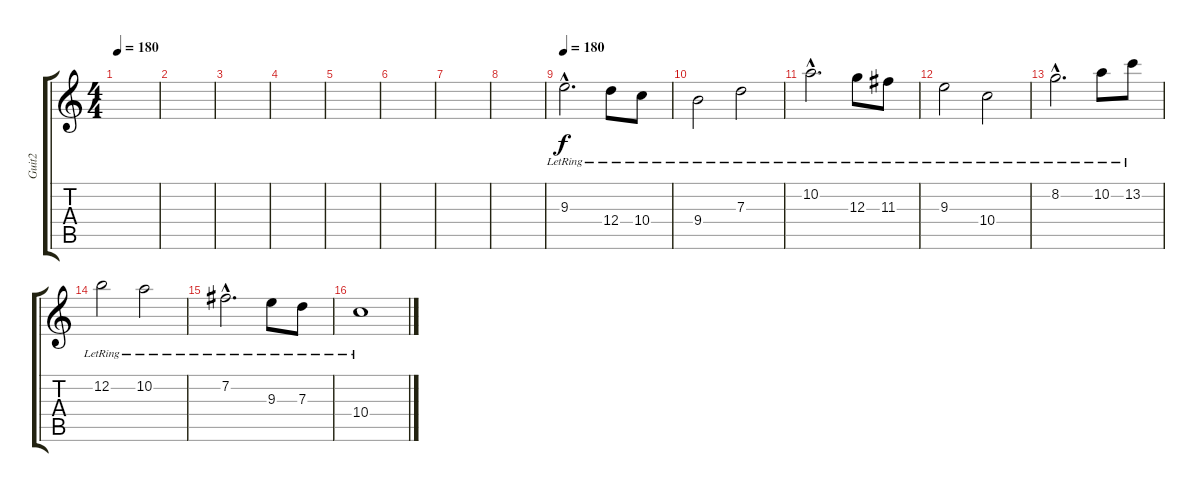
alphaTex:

\track ("Guit2" "Guit2") {instrument overdrivenguitar}
\staff {score tabs}
\tuning (E4 B3 G3 D3 A2 E2) {hide}
\ts (4 4)
\tempo 180
\clef g2
\ks c
|
|
|
|
|
|
|
|
\tempo 180
9.3{hac lr}.2{d volume 14 instrument electricguitarclean} 12.4{lr}.8 10.4{lr}.8 |
9.4{lr}.2 7.3{lr}.2 |
10.2{hac lr}.2{d} 12.3{lr}.8 11.3{lr}.8 |
9.3{lr}.2 10.4{lr}.2 |
8.2{hac lr}.2{d} 10.2{lr}.8 13.2{lr}.8 |
12.2{lr}.2 10.2{lr}.2 |
7.2{hac lr}.2{d} 9.3{lr}.8 7.3{lr}.8 |
10.4{lr}.1
